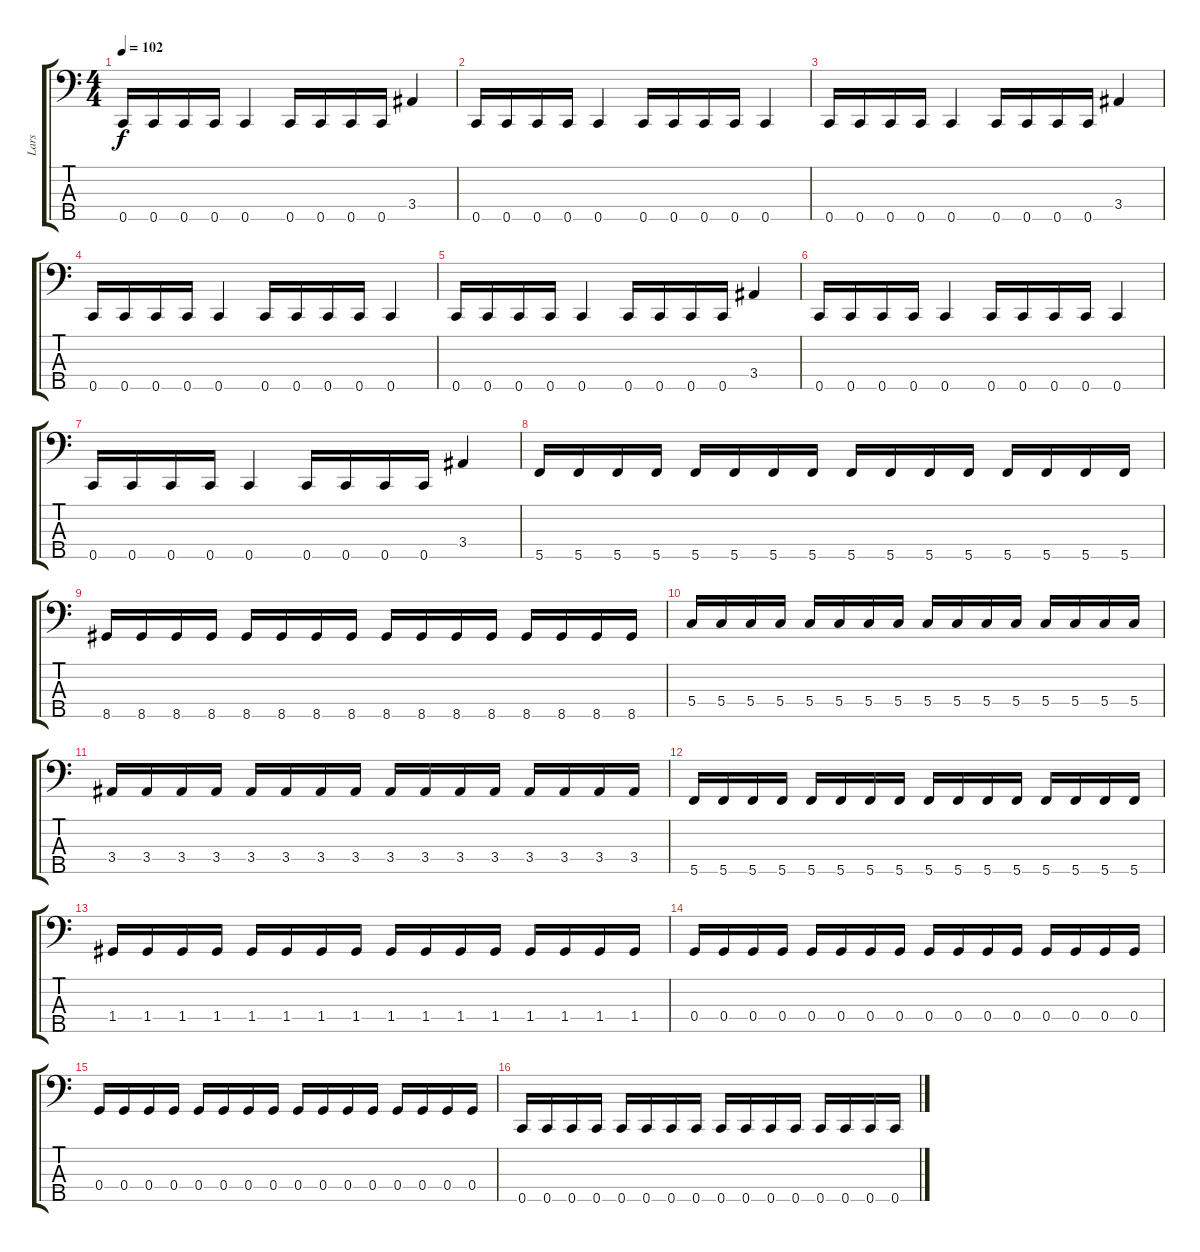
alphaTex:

\track ("Lars" "Lars") {instrument electricbasspick}
\staff {score tabs}
\tuning (A2 F2 C2 G1 C1) {hide}
\ts (4 4)
\tempo 102
\clef f4
\ks c
0.5.16{dy f} 0.5.16 0.5.16 0.5.16 0.5.4 0.5.16 0.5.16 0.5.16 0.5.16 3.4.4 |
0.5.16 0.5.16 0.5.16 0.5.16 0.5.4 0.5.16 0.5.16 0.5.16 0.5.16 0.5.4 |
0.5.16 0.5.16 0.5.16 0.5.16 0.5.4 0.5.16 0.5.16 0.5.16 0.5.16 3.4.4 |
0.5.16 0.5.16 0.5.16 0.5.16 0.5.4 0.5.16 0.5.16 0.5.16 0.5.16 0.5.4 |
0.5.16 0.5.16 0.5.16 0.5.16 0.5.4 0.5.16 0.5.16 0.5.16 0.5.16 3.4.4 |
0.5.16 0.5.16 0.5.16 0.5.16 0.5.4 0.5.16 0.5.16 0.5.16 0.5.16 0.5.4 |
0.5.16 0.5.16 0.5.16 0.5.16 0.5.4 0.5.16 0.5.16 0.5.16 0.5.16 3.4.4 |
5.5.16 5.5.16 5.5.16 5.5.16 5.5.16 5.5.16 5.5.16 5.5.16 5.5.16 5.5.16 5.5.16 5.5.16 5.5.16 5.5.16 5.5.16 5.5.16 |
8.5.16 8.5.16 8.5.16 8.5.16 8.5.16 8.5.16 8.5.16 8.5.16 8.5.16 8.5.16 8.5.16 8.5.16 8.5.16 8.5.16 8.5.16 8.5.16 |
5.4.16 5.4.16 5.4.16 5.4.16 5.4.16 5.4.16 5.4.16 5.4.16 5.4.16 5.4.16 5.4.16 5.4.16 5.4.16 5.4.16 5.4.16 5.4.16 |
3.4.16 3.4.16 3.4.16 3.4.16 3.4.16 3.4.16 3.4.16 3.4.16 3.4.16 3.4.16 3.4.16 3.4.16 3.4.16 3.4.16 3.4.16 3.4.16 |
5.5.16 5.5.16 5.5.16 5.5.16 5.5.16 5.5.16 5.5.16 5.5.16 5.5.16 5.5.16 5.5.16 5.5.16 5.5.16 5.5.16 5.5.16 5.5.16 |
1.4.16 1.4.16 1.4.16 1.4.16 1.4.16 1.4.16 1.4.16 1.4.16 1.4.16 1.4.16 1.4.16 1.4.16 1.4.16 1.4.16 1.4.16 1.4.16 |
0.4.16 0.4.16 0.4.16 0.4.16 0.4.16 0.4.16 0.4.16 0.4.16 0.4.16 0.4.16 0.4.16 0.4.16 0.4.16 0.4.16 0.4.16 0.4.16 |
0.4.16 0.4.16 0.4.16 0.4.16 0.4.16 0.4.16 0.4.16 0.4.16 0.4.16 0.4.16 0.4.16 0.4.16 0.4.16 0.4.16 0.4.16 0.4.16 |
0.5.16 0.5.16 0.5.16 0.5.16 0.5.16 0.5.16 0.5.16 0.5.16 0.5.16 0.5.16 0.5.16 0.5.16 0.5.16 0.5.16 0.5.16 0.5.16
